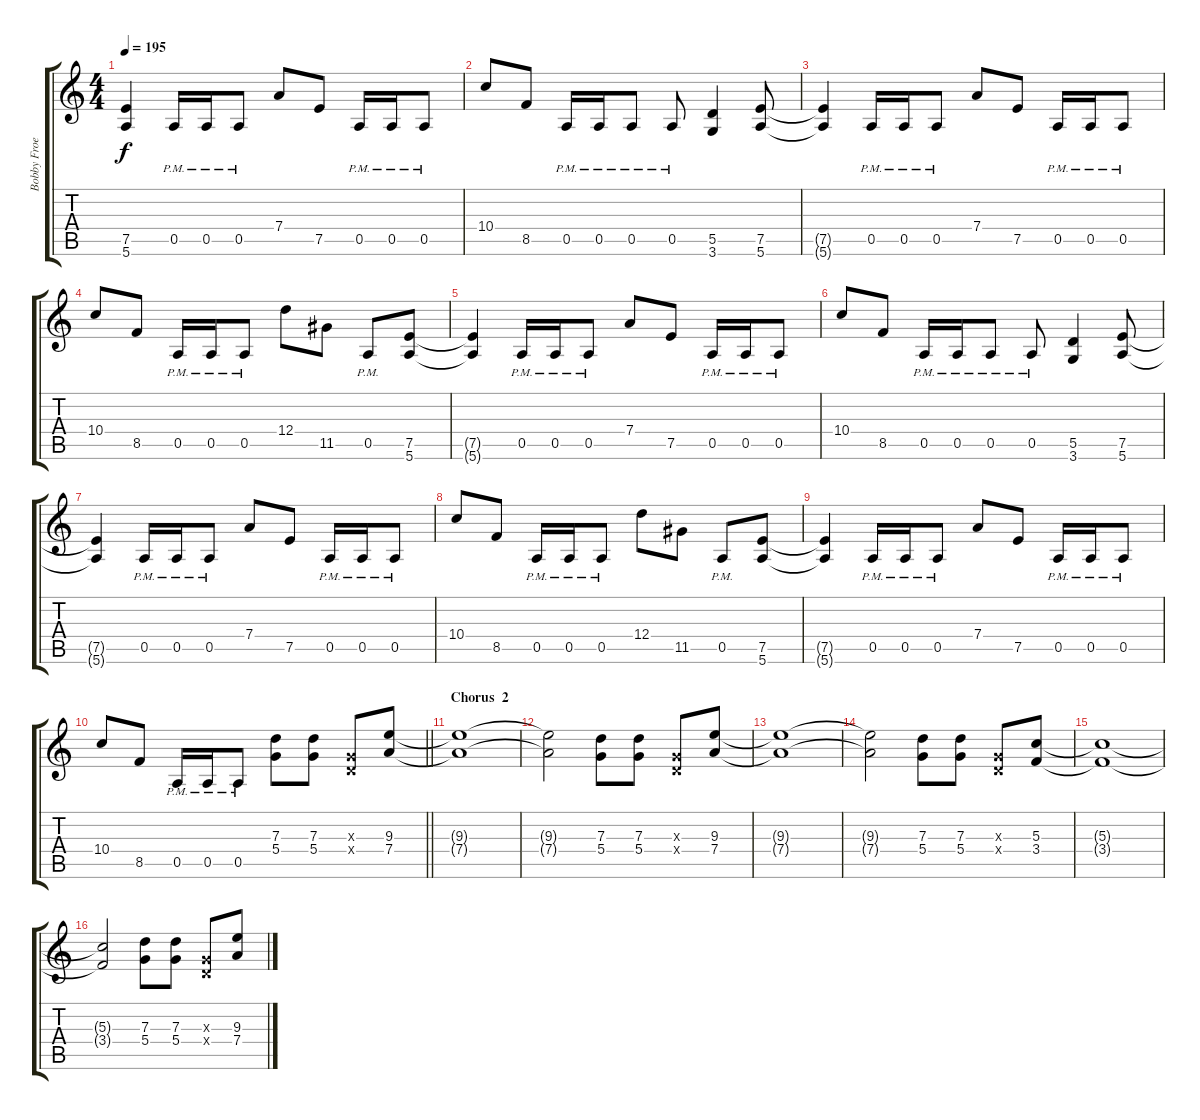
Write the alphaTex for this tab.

\track ("Bobby Froese" "Bobby Froe") {instrument distortionguitar}
\staff {score tabs}
\tuning (E4 B3 G3 D3 A2 E2) {hide}
\ts (4 4)
\tempo 195
\clef g2
\ks c
(7.5{t} 5.6{t}).4{dy f} 0.5{pm}.16 0.5{pm}.16 0.5{pm}.8 7.4.8 7.5.8 0.5{pm}.16 0.5{pm}.16 0.5{pm}.8 |
10.4.8 8.5.8 0.5{pm}.16 0.5{pm}.16 0.5{pm}.8 0.5{pm}.8 (5.5 3.6).4 (7.5 5.6).8 |
(7.5{t} 5.6{t}).4 0.5{pm}.16 0.5{pm}.16 0.5{pm}.8 7.4.8 7.5.8 0.5{pm}.16 0.5{pm}.16 0.5{pm}.8 |
10.4.8 8.5.8 0.5{pm}.16 0.5{pm}.16 0.5{pm}.8 12.4.8 11.5.8 0.5{pm}.8 (7.5 5.6).8 |
(7.5{t} 5.6{t}).4 0.5{pm}.16 0.5{pm}.16 0.5{pm}.8 7.4.8 7.5.8 0.5{pm}.16 0.5{pm}.16 0.5{pm}.8 |
10.4.8 8.5.8 0.5{pm}.16 0.5{pm}.16 0.5{pm}.8 0.5{pm}.8 (5.5 3.6).4 (7.5 5.6).8 |
(7.5{t} 5.6{t}).4 0.5{pm}.16 0.5{pm}.16 0.5{pm}.8 7.4.8 7.5.8 0.5{pm}.16 0.5{pm}.16 0.5{pm}.8 |
10.4.8 8.5.8 0.5{pm}.16 0.5{pm}.16 0.5{pm}.8 12.4.8 11.5.8 0.5{pm}.8 (7.5 5.6).8 |
(7.5{t} 5.6{t}).4 0.5{pm}.16 0.5{pm}.16 0.5{pm}.8 7.4.8 7.5.8 0.5{pm}.16 0.5{pm}.16 0.5{pm}.8 |
\barLineRight lightlight
10.4.8 8.5.8 0.5{pm}.16 0.5{pm}.16 0.5{pm}.8 (7.3 5.4).8 (7.3 5.4).8 (0.3{x} 0.4{x}).8 (9.3 7.4).8 |
\section ("" "Chorus  2")
(9.3{t} 7.4{t}).1 |
(9.3{t} 7.4{t}).2 (7.3 5.4).8 (7.3 5.4).8 (0.3{x} 0.4{x}).8 (9.3 7.4).8 |
(9.3{t} 7.4{t}).1 |
(9.3{t} 7.4{t}).2 (7.3 5.4).8 (7.3 5.4).8 (0.3{x} 0.4{x}).8 (5.3 3.4).8 |
(5.3{t} 3.4{t}).1 |
(5.3{t} 3.4{t}).2 (7.3 5.4).8 (7.3 5.4).8 (0.3{x} 0.4{x}).8 (9.3 7.4).8
